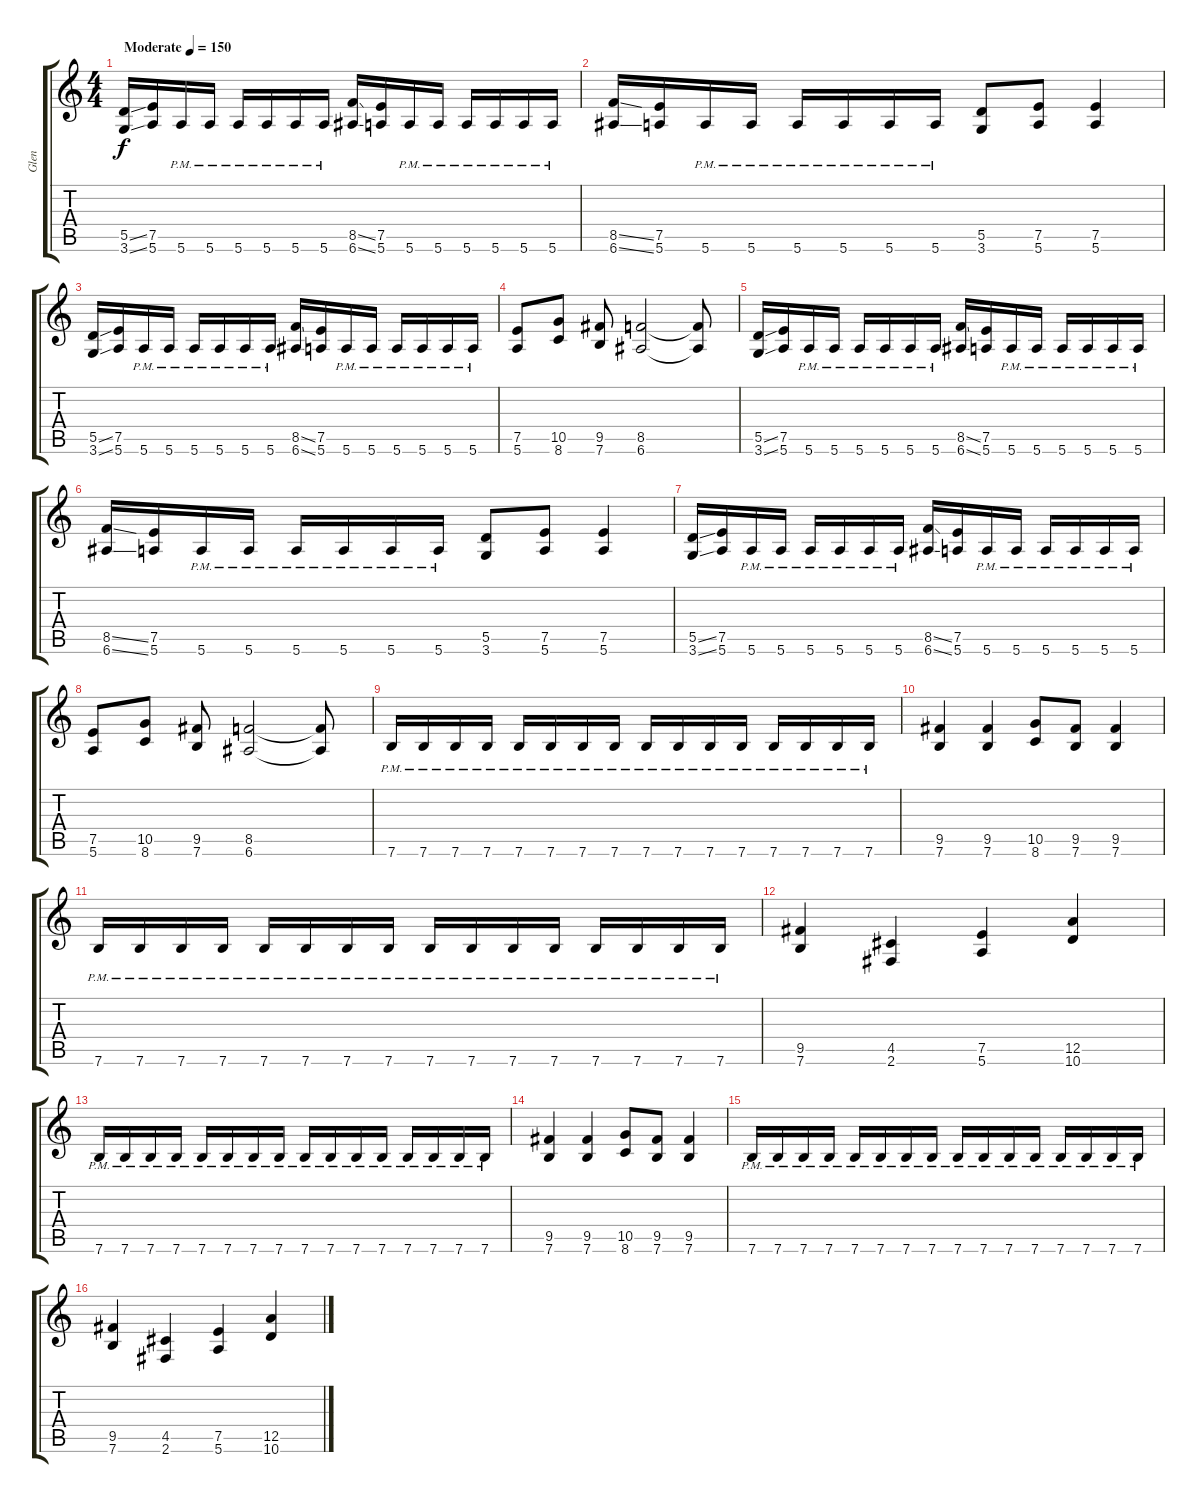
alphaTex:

\track ("Glen" "Glen") {instrument distortionguitar}
\staff {score tabs}
\tuning (E4 B3 G3 D3 A2 E2) {hide}
\ts (4 4)
\tempo (150 "Moderate")
\clef g2
\ks c
(5.5{ss} 3.6{ss}).16{dy f instrument distortionguitar} (7.5 5.6).16 5.6{pm}.16 5.6{pm}.16 5.6{pm}.16 5.6{pm}.16 5.6{pm}.16 5.6{pm}.16 (8.5{ss} 6.6{ss}).16 (7.5 5.6).16 5.6{pm}.16 5.6{pm}.16 5.6{pm}.16 5.6{pm}.16 5.6{pm}.16 5.6{pm}.16 |
(8.5{ss} 6.6{ss}).16 (7.5 5.6).16 5.6{pm}.16 5.6{pm}.16 5.6{pm}.16 5.6{pm}.16 5.6{pm}.16 5.6{pm}.16 (5.5 3.6).8 (7.5 5.6).8 (7.5 5.6).4 |
(5.5{ss} 3.6{ss}).16 (7.5 5.6).16 5.6{pm}.16 5.6{pm}.16 5.6{pm}.16 5.6{pm}.16 5.6{pm}.16 5.6{pm}.16 (8.5{ss} 6.6{ss}).16 (7.5 5.6).16 5.6{pm}.16 5.6{pm}.16 5.6{pm}.16 5.6{pm}.16 5.6{pm}.16 5.6{pm}.16 |
(7.5 5.6).8 (10.5 8.6).8 (9.5 7.6).8 (8.5 6.6).2 (8.5{t} 6.6{t}).8 |
(5.5{ss} 3.6{ss}).16 (7.5 5.6).16 5.6{pm}.16 5.6{pm}.16 5.6{pm}.16 5.6{pm}.16 5.6{pm}.16 5.6{pm}.16 (8.5{ss} 6.6{ss}).16 (7.5 5.6).16 5.6{pm}.16 5.6{pm}.16 5.6{pm}.16 5.6{pm}.16 5.6{pm}.16 5.6{pm}.16 |
(8.5{ss} 6.6{ss}).16 (7.5 5.6).16 5.6{pm}.16 5.6{pm}.16 5.6{pm}.16 5.6{pm}.16 5.6{pm}.16 5.6{pm}.16 (5.5 3.6).8 (7.5 5.6).8 (7.5 5.6).4 |
(5.5{ss} 3.6{ss}).16 (7.5 5.6).16 5.6{pm}.16 5.6{pm}.16 5.6{pm}.16 5.6{pm}.16 5.6{pm}.16 5.6{pm}.16 (8.5{ss} 6.6{ss}).16 (7.5 5.6).16 5.6{pm}.16 5.6{pm}.16 5.6{pm}.16 5.6{pm}.16 5.6{pm}.16 5.6{pm}.16 |
(7.5 5.6).8 (10.5 8.6).8 (9.5 7.6).8 (8.5 6.6).2 (8.5{t} 6.6{t}).8 |
7.6{pm}.16 7.6{pm}.16 7.6{pm}.16 7.6{pm}.16 7.6{pm}.16 7.6{pm}.16 7.6{pm}.16 7.6{pm}.16 7.6{pm}.16 7.6{pm}.16 7.6{pm}.16 7.6{pm}.16 7.6{pm}.16 7.6{pm}.16 7.6{pm}.16 7.6{pm}.16 |
(9.5 7.6).4 (9.5 7.6).4 (10.5 8.6).8 (9.5 7.6).8 (9.5 7.6).4 |
7.6{pm}.16 7.6{pm}.16 7.6{pm}.16 7.6{pm}.16 7.6{pm}.16 7.6{pm}.16 7.6{pm}.16 7.6{pm}.16 7.6{pm}.16 7.6{pm}.16 7.6{pm}.16 7.6{pm}.16 7.6{pm}.16 7.6{pm}.16 7.6{pm}.16 7.6{pm}.16 |
(9.5 7.6).4 (4.5 2.6).4 (7.5 5.6).4 (12.5 10.6).4 |
7.6{pm}.16 7.6{pm}.16 7.6{pm}.16 7.6{pm}.16 7.6{pm}.16 7.6{pm}.16 7.6{pm}.16 7.6{pm}.16 7.6{pm}.16 7.6{pm}.16 7.6{pm}.16 7.6{pm}.16 7.6{pm}.16 7.6{pm}.16 7.6{pm}.16 7.6{pm}.16 |
(9.5 7.6).4 (9.5 7.6).4 (10.5 8.6).8 (9.5 7.6).8 (9.5 7.6).4 |
7.6{pm}.16 7.6{pm}.16 7.6{pm}.16 7.6{pm}.16 7.6{pm}.16 7.6{pm}.16 7.6{pm}.16 7.6{pm}.16 7.6{pm}.16 7.6{pm}.16 7.6{pm}.16 7.6{pm}.16 7.6{pm}.16 7.6{pm}.16 7.6{pm}.16 7.6{pm}.16 |
(9.5 7.6).4 (4.5 2.6).4 (7.5 5.6).4 (12.5 10.6).4
